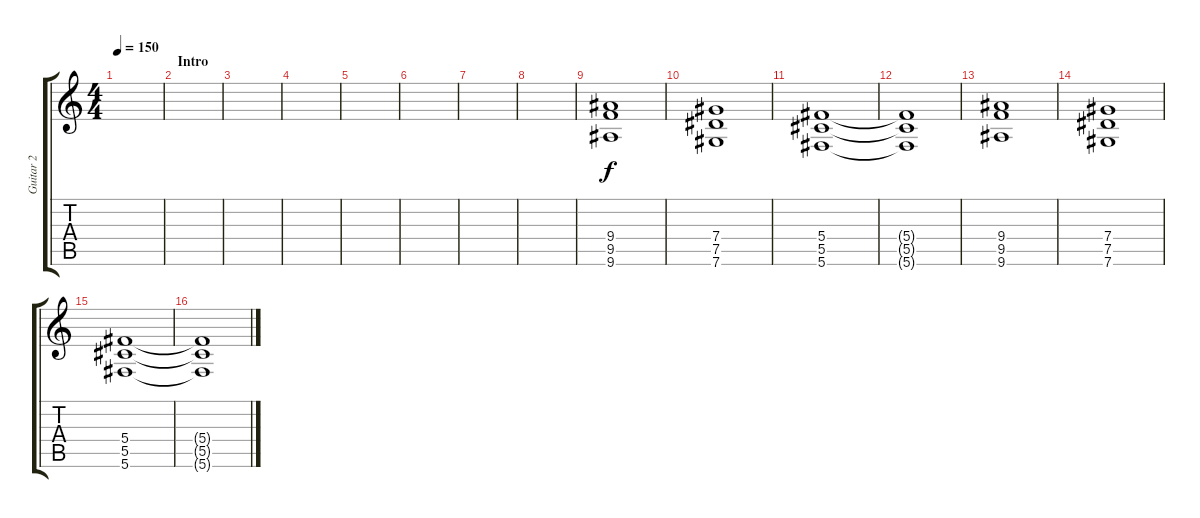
\track ("Guitar 2" "Guitar 2") {instrument distortionguitar}
\staff {score tabs}
\tuning (Eb4 Bb3 Gb3 Db3 Ab2 Db2) {hide}
\ts (4 4)
\tempo 150
\clef g2
\ks c
|
\section ("" "Intro")
|
|
|
|
|
|
|
(9.4 9.5 9.6).1 |
(7.4 7.5 7.6).1 |
(5.4 5.5 5.6).1 |
(5.4{t} 5.5{t} 5.6{t}).1 |
(9.4 9.5 9.6).1 |
(7.4 7.5 7.6).1 |
(5.4 5.5 5.6).1 |
(5.4{t} 5.5{t} 5.6{t}).1
